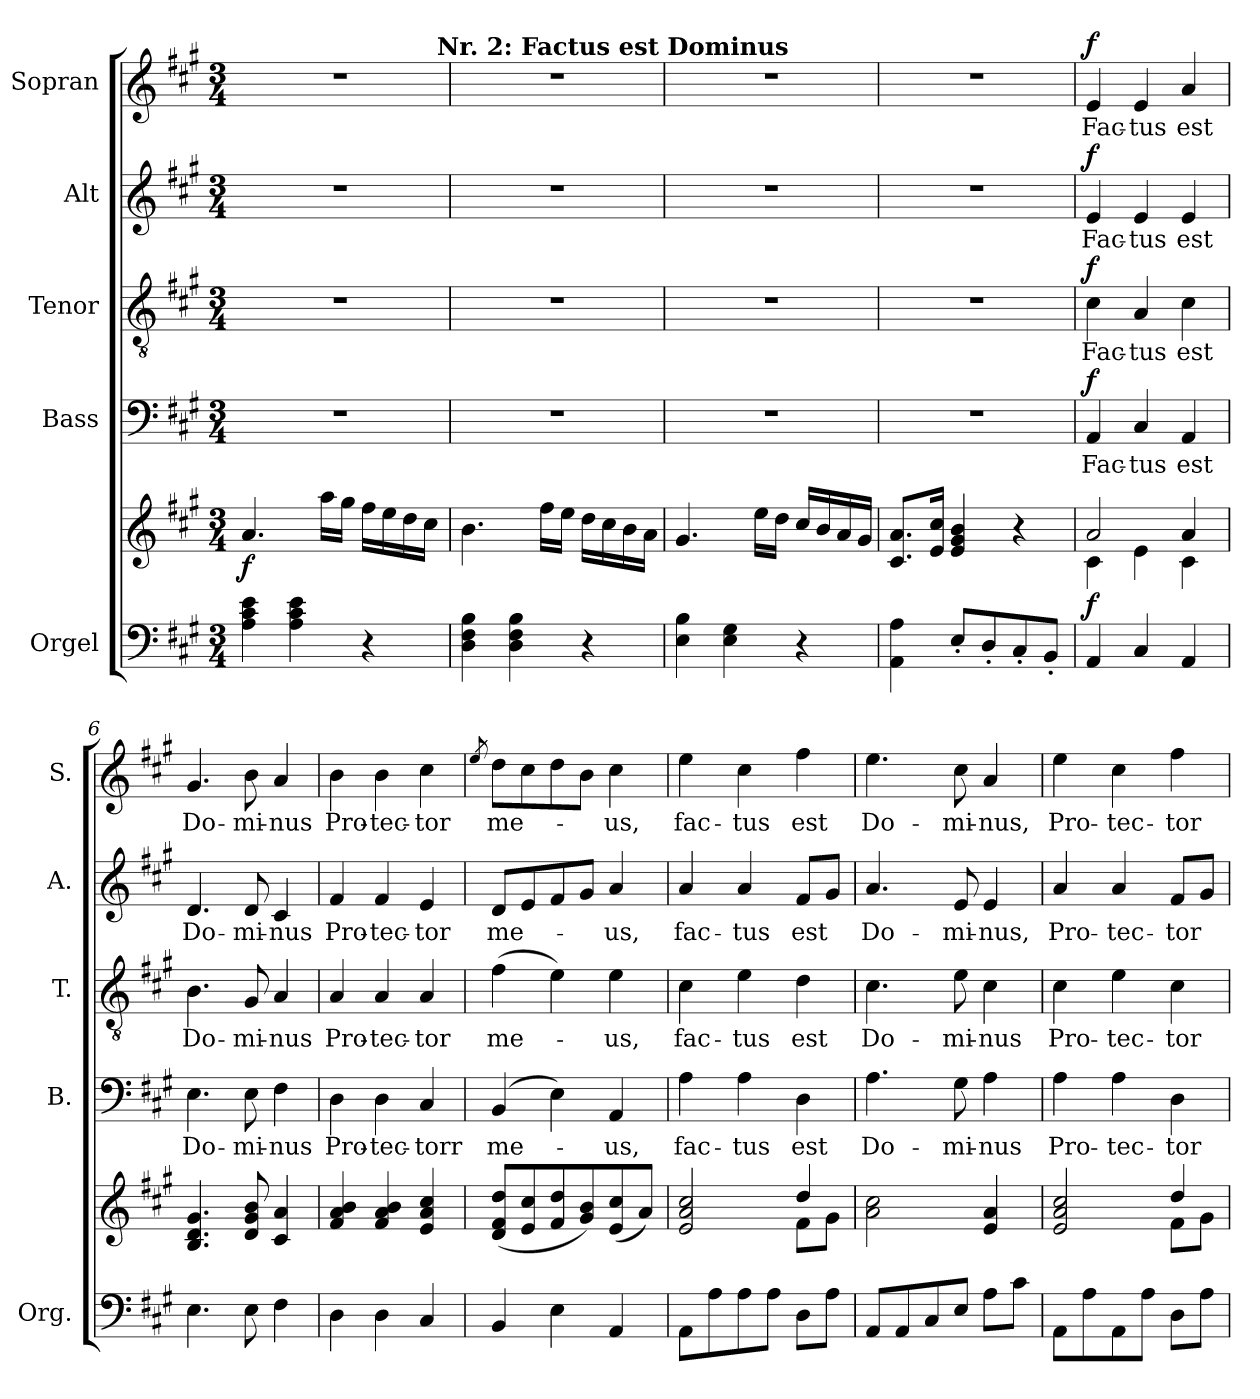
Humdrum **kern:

**kern	**kern	**dynam	**kern	**text	**dynam	**kern	**text	**dynam	**kern	**text	**dynam	**kern	**text	**dynam
*part5	*part5	*part5	*part4	*part4	*part4	*part3	*part3	*part3	*part2	*part2	*part2	*part1	*part1	*part1
*staff6	*staff5	*staff5/6	*staff4	*staff4	*staff4	*staff3	*staff3	*staff3	*staff2	*staff2	*staff2	*staff1	*staff1	*staff1
*I"Orgel	*	*	*I"Bass	*	*	*I"Tenor	*	*	*I"Alt	*	*	*I"Sopran	*	*
*I'Org.	*	*	*I'B.	*	*	*I'T.	*	*	*I'A.	*	*	*I'S.	*	*
*clefF4	*clefG2	*	*clefF4	*	*	*clefGv2	*	*	*clefG2	*	*	*clefG2	*	*
*k[f#c#g#]	*k[f#c#g#]	*	*k[f#c#g#]	*	*	*k[f#c#g#]	*	*	*k[f#c#g#]	*	*	*k[f#c#g#]	*	*
*A:	*A:	*	*A:	*	*	*A:	*	*	*A:	*	*	*A:	*	*
*M3/4	*M3/4	*	*M3/4	*	*	*M3/4	*	*	*M3/4	*	*	*M3/4	*	*
=1	=1	=1	=1	=1	=1	=1	=1	=1	=1	=1	=1	=1	=1	=1
!	!	!	!	!	!	!	!	!	!	!	!	!LO:TX:a:Bi:t=Allegretto vivace	!	!
!	!	!LO:DY:b	!	!	!	!	!	!	!	!	!	!	!	!
*	*	*	*	*	*	*	*	*	*	*	*	*^	*	*
4A\ 4c#\ 4e\	4.a/	f	2.r	.	.	2.r	.	.	2.r	.	.	2.r	2ryy	.	.
4A\ 4c#\ 4e\	.	.	.	.	.	.	.	.	.	.	.	.	.	.	.
.	16aa\LL	.	.	.	.	.	.	.	.	.	.	.	.	.	.
.	16gg#\JJ	.	.	.	.	.	.	.	.	.	.	.	.	.	.
4r	16ff#\LL	.	.	.	.	.	.	.	.	.	.	.	8..ryy	.	.
.	16ee\	.	.	.	.	.	.	.	.	.	.	.	.	.	.
.	16dd\	.	.	.	.	.	.	.	.	.	.	.	.	.	.
.	16cc#\JJ	.	.	.	.	.	.	.	.	.	.	.	.	.	.
!	!	!	!	!	!	!	!	!	!	!	!	!	!LO:TX:a:B:t=Nr. 2&colon; Factus est Dominus	!	!
.	.	.	.	.	.	.	.	.	.	.	.	.	32ryy	.	.
*	*	*	*	*	*	*	*	*	*	*	*	*v	*v	*	*
=2	=2	=2	=2	=2	=2	=2	=2	=2	=2	=2	=2	=2	=2	=2
4D\ 4F#\ 4B\	4.b\	.	2.r	.	.	2.r	.	.	2.r	.	.	2.r	.	.
4D\ 4F#\ 4B\	.	.	.	.	.	.	.	.	.	.	.	.	.	.
.	16ff#\LL	.	.	.	.	.	.	.	.	.	.	.	.	.
.	16ee\JJ	.	.	.	.	.	.	.	.	.	.	.	.	.
4r	16dd\LL	.	.	.	.	.	.	.	.	.	.	.	.	.
.	16cc#\	.	.	.	.	.	.	.	.	.	.	.	.	.
.	16b\	.	.	.	.	.	.	.	.	.	.	.	.	.
.	16a\JJ	.	.	.	.	.	.	.	.	.	.	.	.	.
=3	=3	=3	=3	=3	=3	=3	=3	=3	=3	=3	=3	=3	=3	=3
4E\ 4B\	4.g#/	.	2.r	.	.	2.r	.	.	2.r	.	.	2.r	.	.
4E\ 4G#\	.	.	.	.	.	.	.	.	.	.	.	.	.	.
.	16ee\LL	.	.	.	.	.	.	.	.	.	.	.	.	.
.	16dd\JJ	.	.	.	.	.	.	.	.	.	.	.	.	.
4r	16cc#/LL	.	.	.	.	.	.	.	.	.	.	.	.	.
.	16b/	.	.	.	.	.	.	.	.	.	.	.	.	.
.	16a/	.	.	.	.	.	.	.	.	.	.	.	.	.
.	16g#/JJ	.	.	.	.	.	.	.	.	.	.	.	.	.
=4	=4	=4	=4	=4	=4	=4	=4	=4	=4	=4	=4	=4	=4	=4
4AA\ 4A\	8.c#/ 8.a/L	.	2.r	.	.	2.r	.	.	2.r	.	.	2.r	.	.
.	16e/ 16cc#/Jk	.	.	.	.	.	.	.	.	.	.	.	.	.
8E'</L	4e/ 4g#/ 4b/	.	.	.	.	.	.	.	.	.	.	.	.	.
8D'</	.	.	.	.	.	.	.	.	.	.	.	.	.	.
8C#'</	4r	.	.	.	.	.	.	.	.	.	.	.	.	.
8BB'</J	.	.	.	.	.	.	.	.	.	.	.	.	.	.
=5	=5	=5	=5	=5	=5	=5	=5	=5	=5	=5	=5	=5	=5	=5
*	*^	*	*	*	*	*	*	*	*	*	*	*	*	*
!	!	!	!LO:DY:b	!	!LO:LY:b	!LO:DY:a	!	!LO:LY:b	!LO:DY:a	!	!LO:LY:b	!LO:DY:a	!	!LO:LY:b	!LO:DY:a
4AA/	2a/	4c#\	f	4AA/	Fac-	f	4c#\	Fac-	f	4e/	Fac-	f	4e/	Fac-	f
!	!	!	!	!	!LO:LY:b	!	!	!LO:LY:b	!	!	!LO:LY:b	!	!	!LO:LY:b	!
4C#/	.	4e\	.	4C#/	-tus	.	4A/	-tus	.	4e/	-tus	.	4e/	-tus	.
!	!	!	!	!	!LO:LY:b	!	!	!LO:LY:b	!	!	!LO:LY:b	!	!	!LO:LY:b	!
4AA/	4a/	4c#\	.	4AA/	est	.	4c#\	est	.	4e/	est	.	4a/	est	.
!!LO:LB:g=z
=6	=6	=6	=6	=6	=6	=6	=6	=6	=6	=6	=6	=6	=6	=6	=6
!	!	!	!	!	!LO:LY:b	!	!	!LO:LY:b	!	!	!LO:LY:b	!	!	!LO:LY:b	!
*	*v	*v	*	*	*	*	*	*	*	*	*	*	*	*	*
4.E\	4.B/ 4.d/ 4.g#/	.	4.E\	Do-	.	4.B\	Do-	.	4.d/	Do-	.	4.g#/	Do-	.
!	!	!	!	!LO:LY:b	!	!	!LO:LY:b	!	!	!LO:LY:b	!	!	!LO:LY:b	!
8E\	8d/ 8g#/ 8b/	.	8E\	-mi-	.	8G#/	-mi-	.	8d/	-mi-	.	8b\	-mi-	.
!	!	!	!	!LO:LY:b	!	!	!LO:LY:b	!	!	!LO:LY:b	!	!	!LO:LY:b	!
4F#\	4c#/ 4a/	.	4F#\	-nus	.	4A/	-nus	.	4c#/	-nus	.	4a/	-nus	.
=7	=7	=7	=7	=7	=7	=7	=7	=7	=7	=7	=7	=7	=7	=7
!	!	!	!	!LO:LY:b	!	!	!LO:LY:b	!	!	!LO:LY:b	!	!	!LO:LY:b	!
4D\	4f#/ 4a/ 4b/	.	4D\	Pro-	.	4A/	Pro-	.	4f#/	Pro-	.	4b\	Pro-	.
!	!	!	!	!LO:LY:b	!	!	!LO:LY:b	!	!	!LO:LY:b	!	!	!LO:LY:b	!
4D\	4f#/ 4a/ 4b/	.	4D\	-tec-	.	4A/	-tec-	.	4f#/	-tec-	.	4b\	-tec-	.
!	!	!	!	!LO:LY:b	!	!	!LO:LY:b	!	!	!LO:LY:b	!	!	!LO:LY:b	!
4C#/	4e/ 4a/ 4cc#/	.	4C#/	-torr	.	4A/	-tor	.	4e/	-tor	.	4cc#\	-tor	.
=8	=8	=8	=8	=8	=8	=8	=8	=8	=8	=8	=8	=8	=8	=8
.	.	.	.	.	.	.	.	.	.	.	.	8qee/	.	.
!	!	!	!	!LO:LY:b	!	!	!LO:LY:b	!	!	!LO:LY:b	!	!	!LO:LY:b	!
4BB/	(<8d/ 8f#/ 8dd/L	.	(4BB/	me-	.	(>4f#\	me-	.	8d/L	me-	.	8dd\L	me-	.
.	8e/ 8cc#/	.	.	.	.	.	.	.	8e/	.	.	8cc#\	.	.
4E\	8f#/ 8dd/	.	4E\)	.	.	4e\)	.	.	8f#/	.	.	8dd\	.	.
.	8g#/ 8b/)	.	.	.	.	.	.	.	8g#/J	.	.	8b\J	.	.
!	!	!	!	!LO:LY:b	!	!	!LO:LY:b	!	!	!LO:LY:b	!	!	!LO:LY:b	!
4AA/	(<8e/ 8cc#/	.	4AA/	-us,	.	4e\	-us,	.	4a/	-us,	.	4cc#\	-us,	.
.	8a/J)	.	.	.	.	.	.	.	.	.	.	.	.	.
=9	=9	=9	=9	=9	=9	=9	=9	=9	=9	=9	=9	=9	=9	=9
*	*^	*	*	*	*	*	*	*	*	*	*	*	*	*
!	!	!	!	!	!LO:LY:b	!	!	!LO:LY:b	!	!	!LO:LY:b	!	!	!LO:LY:b	!
8AA\L	2e/ 2a/ 2cc#/	2ryy	.	4A\	fac-	.	4c#\	fac-	.	4a/	fac-	.	4ee\	fac-	.
8A\	.	.	.	.	.	.	.	.	.	.	.	.	.	.	.
!	!	!	!	!	!LO:LY:b	!	!	!LO:LY:b	!	!	!LO:LY:b	!	!	!LO:LY:b	!
8A\	.	.	.	4A\	-tus	.	4e\	-tus	.	4a/	-tus	.	4cc#\	-tus	.
8A\J	.	.	.	.	.	.	.	.	.	.	.	.	.	.	.
!	!	!	!	!	!LO:LY:b	!	!	!LO:LY:b	!	!	!LO:LY:b	!	!	!LO:LY:b	!
8D\L	4dd/	8f#\L	.	4D\	est	.	4d\	est	.	8f#/L	est	.	4ff#\	est	.
8A\J	.	8g#\J	.	.	.	.	.	.	.	8g#/J	.	.	.	.	.
=10	=10	=10	=10	=10	=10	=10	=10	=10	=10	=10	=10	=10	=10	=10	=10
!	!	!	!	!	!LO:LY:b	!	!	!LO:LY:b	!	!	!LO:LY:b	!	!	!LO:LY:b	!
*	*v	*v	*	*	*	*	*	*	*	*	*	*	*	*	*
8AA/L	2a\ 2cc#\	.	4.A\	Do-	.	4.c#\	Do-	.	4.a/	Do-	.	4.ee\	Do-	.
8AA/	.	.	.	.	.	.	.	.	.	.	.	.	.	.
8C#/	.	.	.	.	.	.	.	.	.	.	.	.	.	.
!	!	!	!	!LO:LY:b	!	!	!LO:LY:b	!	!	!LO:LY:b	!	!	!LO:LY:b	!
8E/J	.	.	8G#\	-mi-	.	8e\	-mi-	.	8e/	-mi-	.	8cc#\	-mi-	.
!	!	!	!	!LO:LY:b	!	!	!LO:LY:b	!	!	!LO:LY:b	!	!	!LO:LY:b	!
8A\L	4e/ 4a/	.	4A\	-nus	.	4c#\	-nus	.	4e/	-nus,	.	4a/	-nus,	.
8c#\J	.	.	.	.	.	.	.	.	.	.	.	.	.	.
=11	=11	=11	=11	=11	=11	=11	=11	=11	=11	=11	=11	=11	=11	=11
*	*^	*	*	*	*	*	*	*	*	*	*	*	*	*
!	!	!	!	!	!LO:LY:b	!	!	!LO:LY:b	!	!	!LO:LY:b	!	!	!LO:LY:b	!
8AA\L	2e/ 2a/ 2cc#/	2ryy	.	4A\	Pro-	.	4c#\	Pro-	.	4a/	Pro-	.	4ee\	Pro-	.
8A\	.	.	.	.	.	.	.	.	.	.	.	.	.	.	.
!	!	!	!	!	!LO:LY:b	!	!	!LO:LY:b	!	!	!LO:LY:b	!	!	!LO:LY:b	!
8AA\	.	.	.	4A\	-tec-	.	4e\	-tec-	.	4a/	-tec-	.	4cc#\	-tec-	.
8A\J	.	.	.	.	.	.	.	.	.	.	.	.	.	.	.
!	!	!	!	!	!LO:LY:b	!	!	!LO:LY:b	!	!	!LO:LY:b	!	!	!LO:LY:b	!
8D\L	4dd/	8f#\L	.	4D\	-tor	.	4c#\	-tor	.	8f#/L	-tor	.	4ff#\	-tor	.
8A\J	.	8g#\J	.	.	.	.	.	.	.	8g#/J	.	.	.	.	.
*	*v	*v	*	*	*	*	*	*	*	*	*	*	*	*	*
=	=	=	=	=	=	=	=	=	=	=	=	=	=	=
*-	*-	*-	*-	*-	*-	*-	*-	*-	*-	*-	*-	*-	*-	*-
